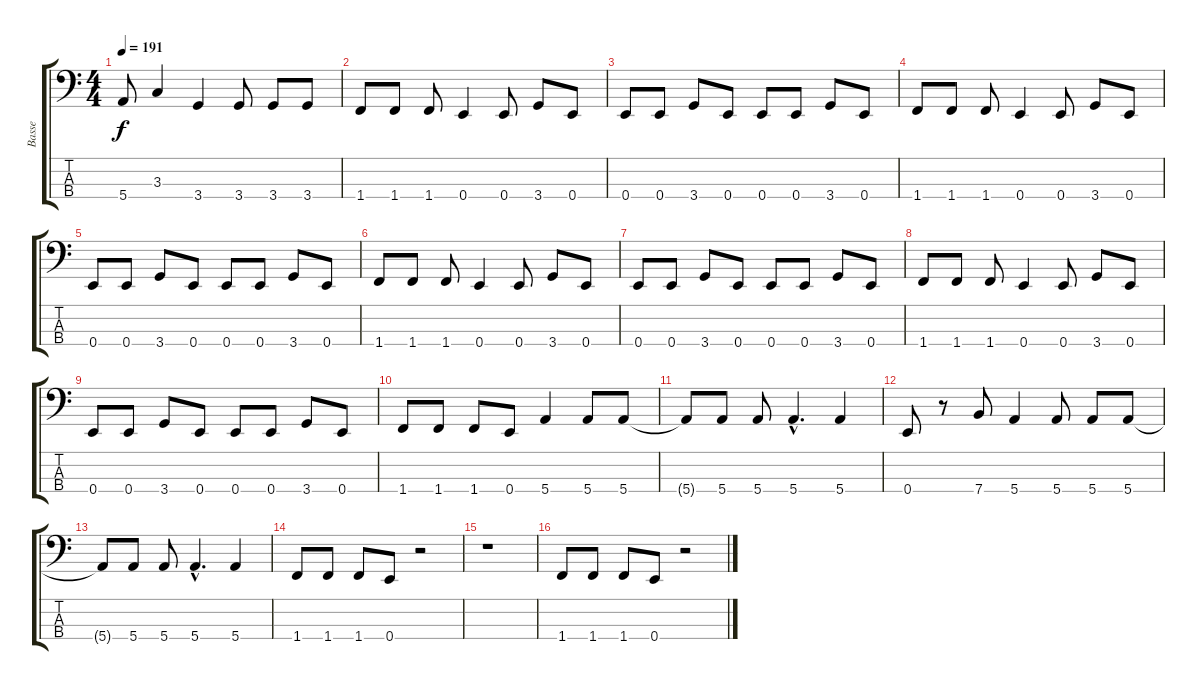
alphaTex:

\track ("Basse" "Basse") {instrument electricbassfinger}
\staff {score tabs}
\tuning (G2 D2 A1 E1) {hide}
\ts (4 4)
\tempo 191
\clef f4
\ks c
5.4{t}.8{dy f} 3.3.4 3.4.4 3.4.8 3.4.8 3.4.8 |
1.4.8 1.4.8 1.4.8 0.4.4 0.4.8 3.4.8 0.4.8 |
0.4.8 0.4.8 3.4.8 0.4.8 0.4.8 0.4.8 3.4.8 0.4.8 |
1.4.8 1.4.8 1.4.8 0.4.4 0.4.8 3.4.8 0.4.8 |
0.4.8 0.4.8 3.4.8 0.4.8 0.4.8 0.4.8 3.4.8 0.4.8 |
1.4.8 1.4.8 1.4.8 0.4.4 0.4.8 3.4.8 0.4.8 |
0.4.8 0.4.8 3.4.8 0.4.8 0.4.8 0.4.8 3.4.8 0.4.8 |
1.4.8 1.4.8 1.4.8 0.4.4 0.4.8 3.4.8 0.4.8 |
0.4.8 0.4.8 3.4.8 0.4.8 0.4.8 0.4.8 3.4.8 0.4.8 |
1.4.8 1.4.8 1.4.8 0.4.8 5.4.4 5.4.8 5.4.8 |
5.4{t}.8 5.4.8 5.4.8 5.4{hac}.4{d} 5.4.4 |
0.4.8 r.8 7.4.8 5.4.4 5.4.8 5.4.8 5.4.8 |
5.4{t}.8 5.4.8 5.4.8 5.4{hac}.4{d} 5.4.4 |
1.4.8 1.4.8 1.4.8 0.4.8 r.2 |
r.1 |
1.4.8 1.4.8 1.4.8 0.4.8 r.2
